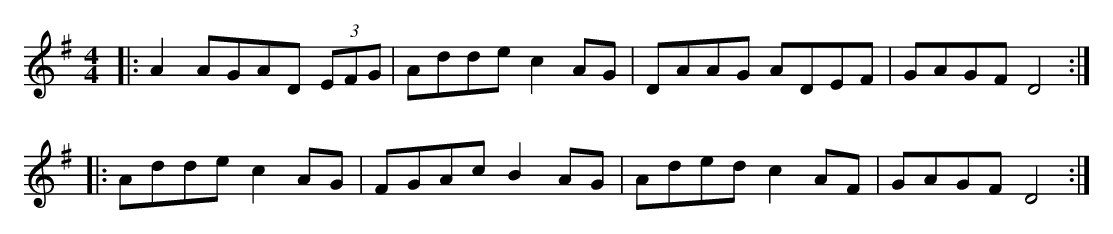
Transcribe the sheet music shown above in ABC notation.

X:1
M:4/4
K:Dmix
|: A2 AGAD (3EFG|Adde c2 AG|DAAG ADEF|GAGF D4:|
|: Adde c2 AG|FGAc B2AG|Aded c2AF|GAGF D4:|
